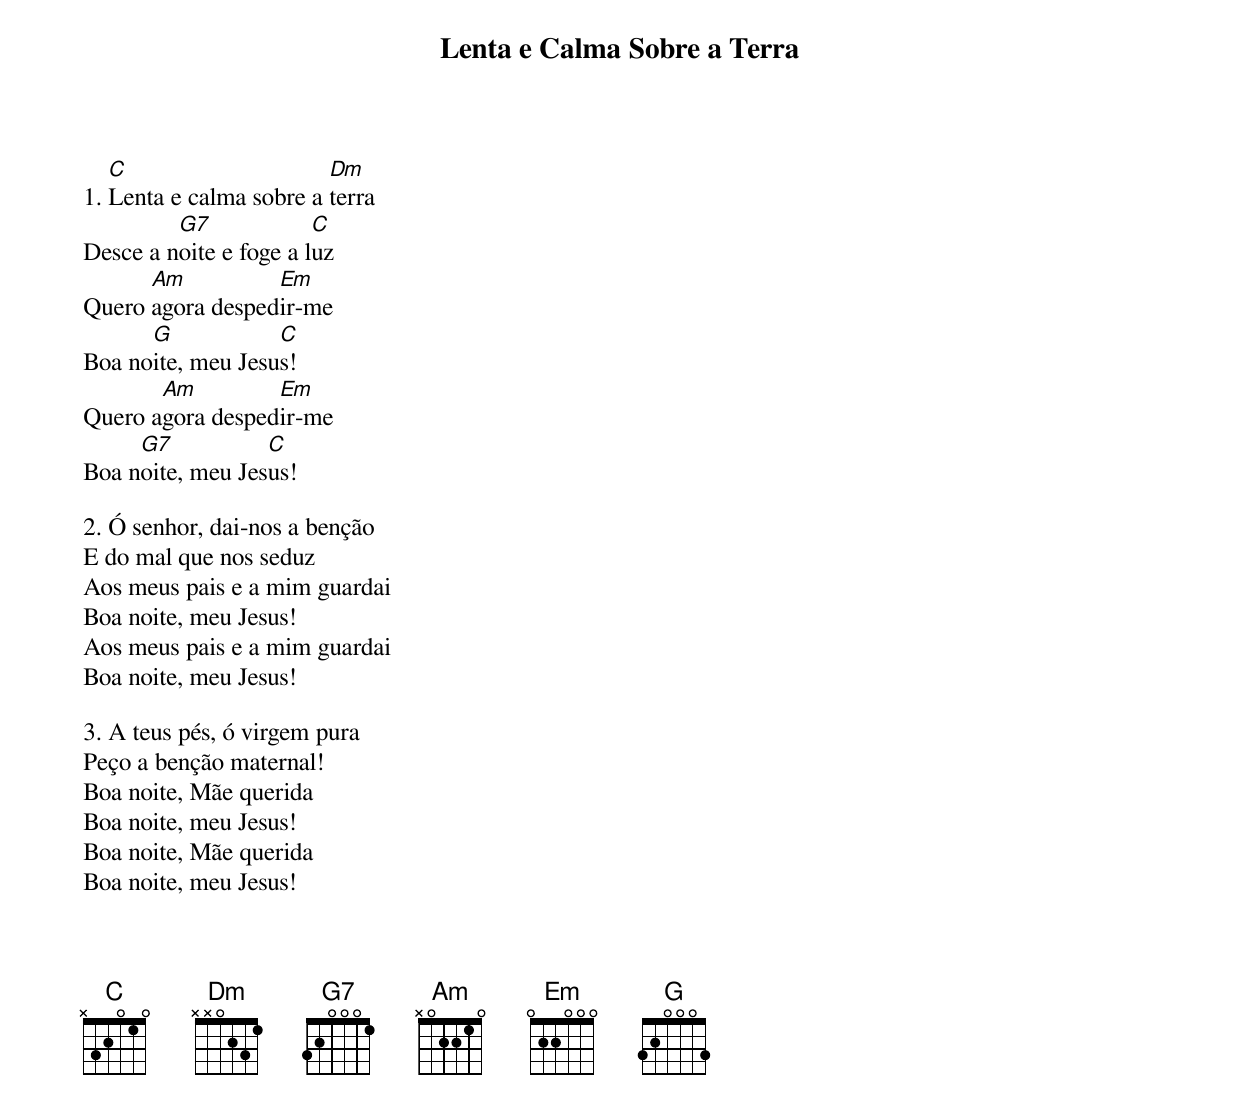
Lenta e Calma Sobre a Terra

   C                     Dm
1. Lenta e calma sobre a terra
         G7             C
Desce a noite e foge a luz
      Am          Em
Quero agora despedir-me
      G            C
Boa noite, meu Jesus!
       Am         Em
Quero agora despedir-me
     G7           C
Boa noite, meu Jesus!

2. Ó senhor, dai-nos a benção
E do mal que nos seduz
Aos meus pais e a mim guardai
Boa noite, meu Jesus!
Aos meus pais e a mim guardai
Boa noite, meu Jesus!

3. A teus pés, ó virgem pura
Peço a benção maternal!
Boa noite, Mãe querida
Boa noite, meu Jesus!
Boa noite, Mãe querida
Boa noite, meu Jesus!


<iframe src="https://www.youtube.com/embed/2O-F_2ZFH-o" frameborder="0"></iframe>
